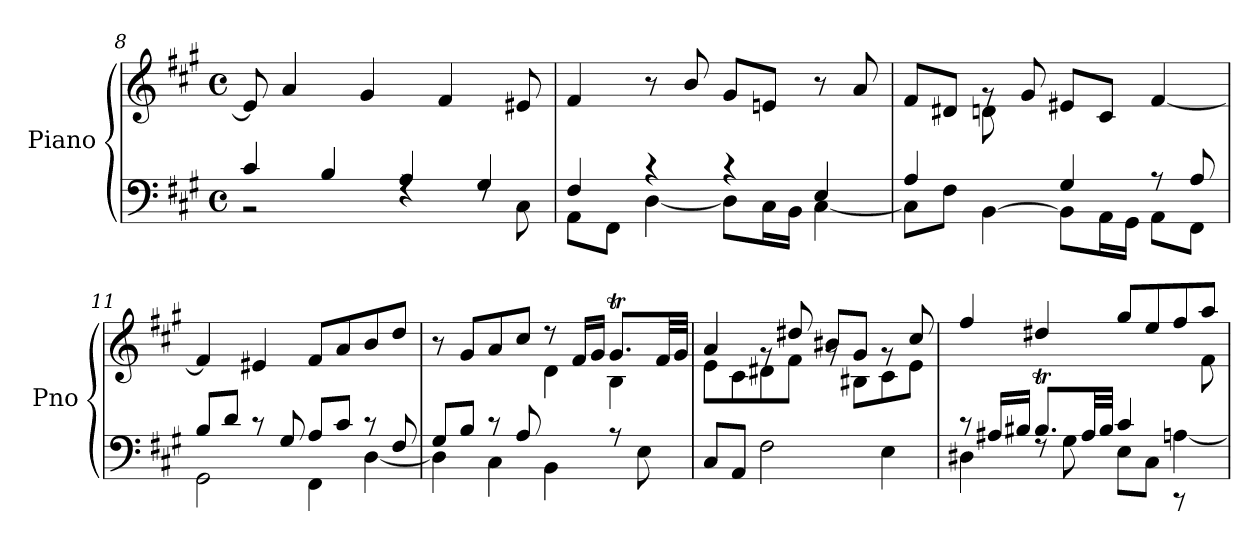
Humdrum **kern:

**kern	**kern
*part1	*part1
*staff2	*staff1
*I"Piano	*
*I'Pno	*
*clefF4	*clefG2
*k[f#c#g#]	*k[f#c#g#]
*M4/4	*M4/4
*met(c)	*met(c)
=8	=8
*^	*
4c#/	2r	8e/]
.	.	4a/
4B/	.	.
.	.	4g#/
4A/	4rF	.
.	.	4f#/
4G#/	8rF	.
.	8C#\	8e#X/
=9	=9	=9
4F#/	8AA\L	4f#/
.	8FF#\J	.
4r	[4D\	8r
.	.	8b/
4r	8D\L]	8g#/L
.	16C#\L	8en/J
.	16BB\JJ	.
4E/	[4C#\	8r
.	.	8a/
!!LO:LB:g=z
=10	=10	=10
*	*^	*^
4.ryy	4A/	8C#\L]	8f#/L	4ryy
.	.	8F#\J	8d#X/J	.
.	4ryy	[4BB\	8rg	8dn\L
8B/J	.	.	8g#/	2ryy
2ryy	4G#/	8BB\L]	8e#X/L	.
.	.	16AA\L	8c#/J	.
.	.	16GG#\JJ	.	.
.	8r	8AA\L	[4f#/	.
.	8A/	8FF#\J	.	8ryy
*	*v	*v	*	*
*	*	*v	*v
=11	=11	=11
8B/L	2GG#\	4f#/]
8d/J	.	.
8r	.	4e#X/
8G#/	.	.
8A/L	4FF#\	8f#/L
8c#/J	.	8a/
8r	[4D\	8b/
8F#/	.	8dd/J
=12	=12	=12
*	*	*^
8G#/L	4D\]	8r	2ryy
8B/J	.	8g#/L	.
8r	4C#\	8a/	.
8A/	.	8cc#/J	.
2ryy	4BB\	8rdd	4d\
.	.	16f#/LL	.
.	.	16g#/JJ	.
.	8rA	8.g#t/L	4B\
.	8E\	.	.
.	.	32f#/LL	.
.	.	32g#/JJJ	.
*v	*v	*	*
=13	=13	=13
8C#/L	4a/	8e\L
8AA/J	.	8c#\
2F#\	8rg	8d#X\
.	8dd#X/	8f#\J
.	8b#X/L	8rg
.	8g#/J	8B#X\L
4E\	8rg	8c#\
.	8cc#/	8e\J
!!LO:LB:g=z	!!
=14	=14	=14
*^	*	*
8r	4D#X\	4ff#/	2..ryy
16A#X/LL	.	.	.
16B#X/JJ	.	.	.
8.B#t/L	8rF	4dd#X/	.
.	8G#\	.	.
32A#/LL	.	.	.
32B#/JJJ	.	.	.
4c#/	8E\L	8gg#/L	.
.	8C#\J	8ee/	.
8rCC	[4An\	8ff#/	.
8ryy	.	8aa/J	8f#\
*v	*v	*	*
*	*v	*v
=	=
*-	*-
